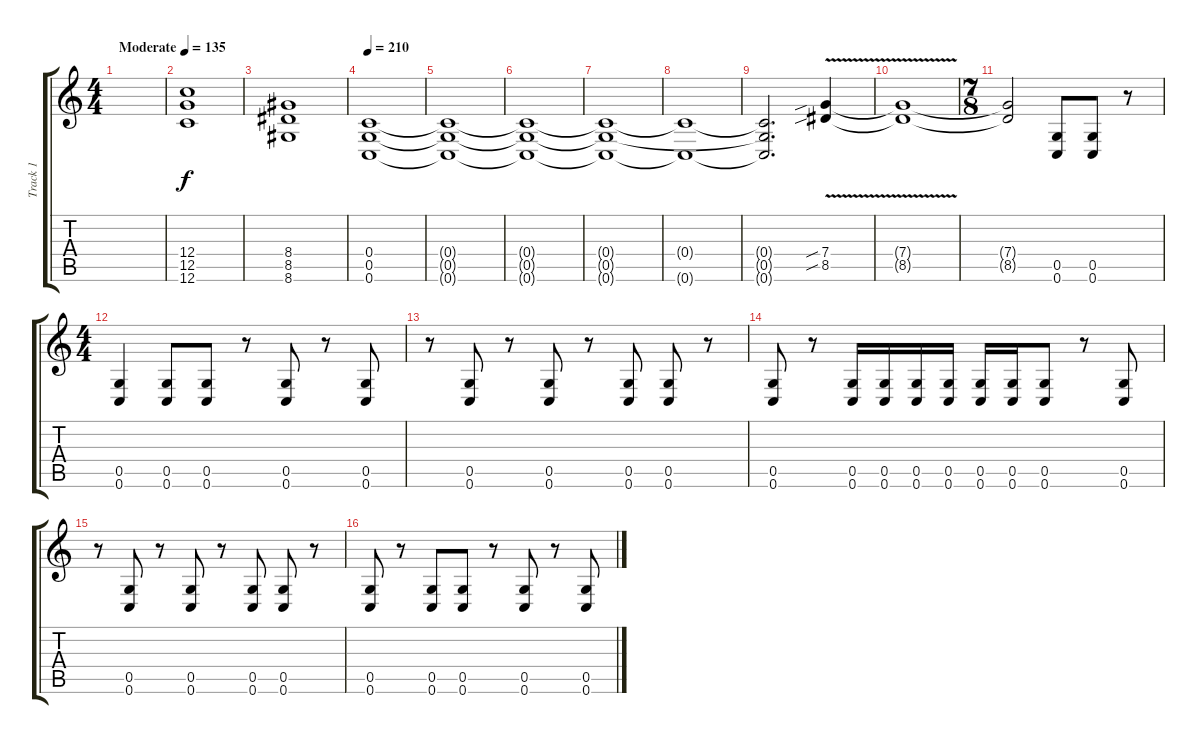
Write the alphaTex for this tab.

\track ("Track 1" "Track 1") {instrument distortionguitar}
\staff {score tabs}
\tuning (D4 A3 F3 C3 G2 C2) {hide}
\ts (4 4)
\tempo (135 "Moderate")
\clef g2
\ks c
|
(12.4 12.5 12.6).1 |
(8.4 8.5 8.6).1 |
\tempo 210
(0.4 0.5 0.6).1 |
(0.4{t} 0.5{t} 0.6{t}).1 |
(0.4{t} 0.5{t} 0.6{t}).1 |
(0.4{t} 0.5{t} 0.6{t}).1 |
(0.4{t} 0.6{t}).1 |
(0.4{t} 0.5{t} 0.6{t}).2{d} (7.4{sib} 8.5{v sib}).4 |
(7.4{t} 8.5{t}).1 |
\ts (7 8)
(7.4{t} 8.5{t}).2 (0.5 0.6).8 (0.5 0.6).8 r.8 |
\ts (4 4)
(0.5 0.6).4 (0.5 0.6).8 (0.5 0.6).8 r.8 (0.5 0.6).8 r.8 (0.5 0.6).8 |
r.8 (0.5 0.6).8 r.8 (0.5 0.6).8 r.8 (0.5 0.6).8 (0.5 0.6).8 r.8 |
(0.5 0.6).8 r.8 (0.5 0.6).16 (0.5 0.6).16 (0.5 0.6).16 (0.5 0.6).16 (0.5 0.6).16 (0.5 0.6).16 (0.5 0.6).8 r.8 (0.5 0.6).8 |
r.8 (0.5 0.6).8 r.8 (0.5 0.6).8 r.8 (0.5 0.6).8 (0.5 0.6).8 r.8 |
(0.5 0.6).8 r.8 (0.5 0.6).8 (0.5 0.6).8 r.8 (0.5 0.6).8 r.8 (0.5 0.6).8
